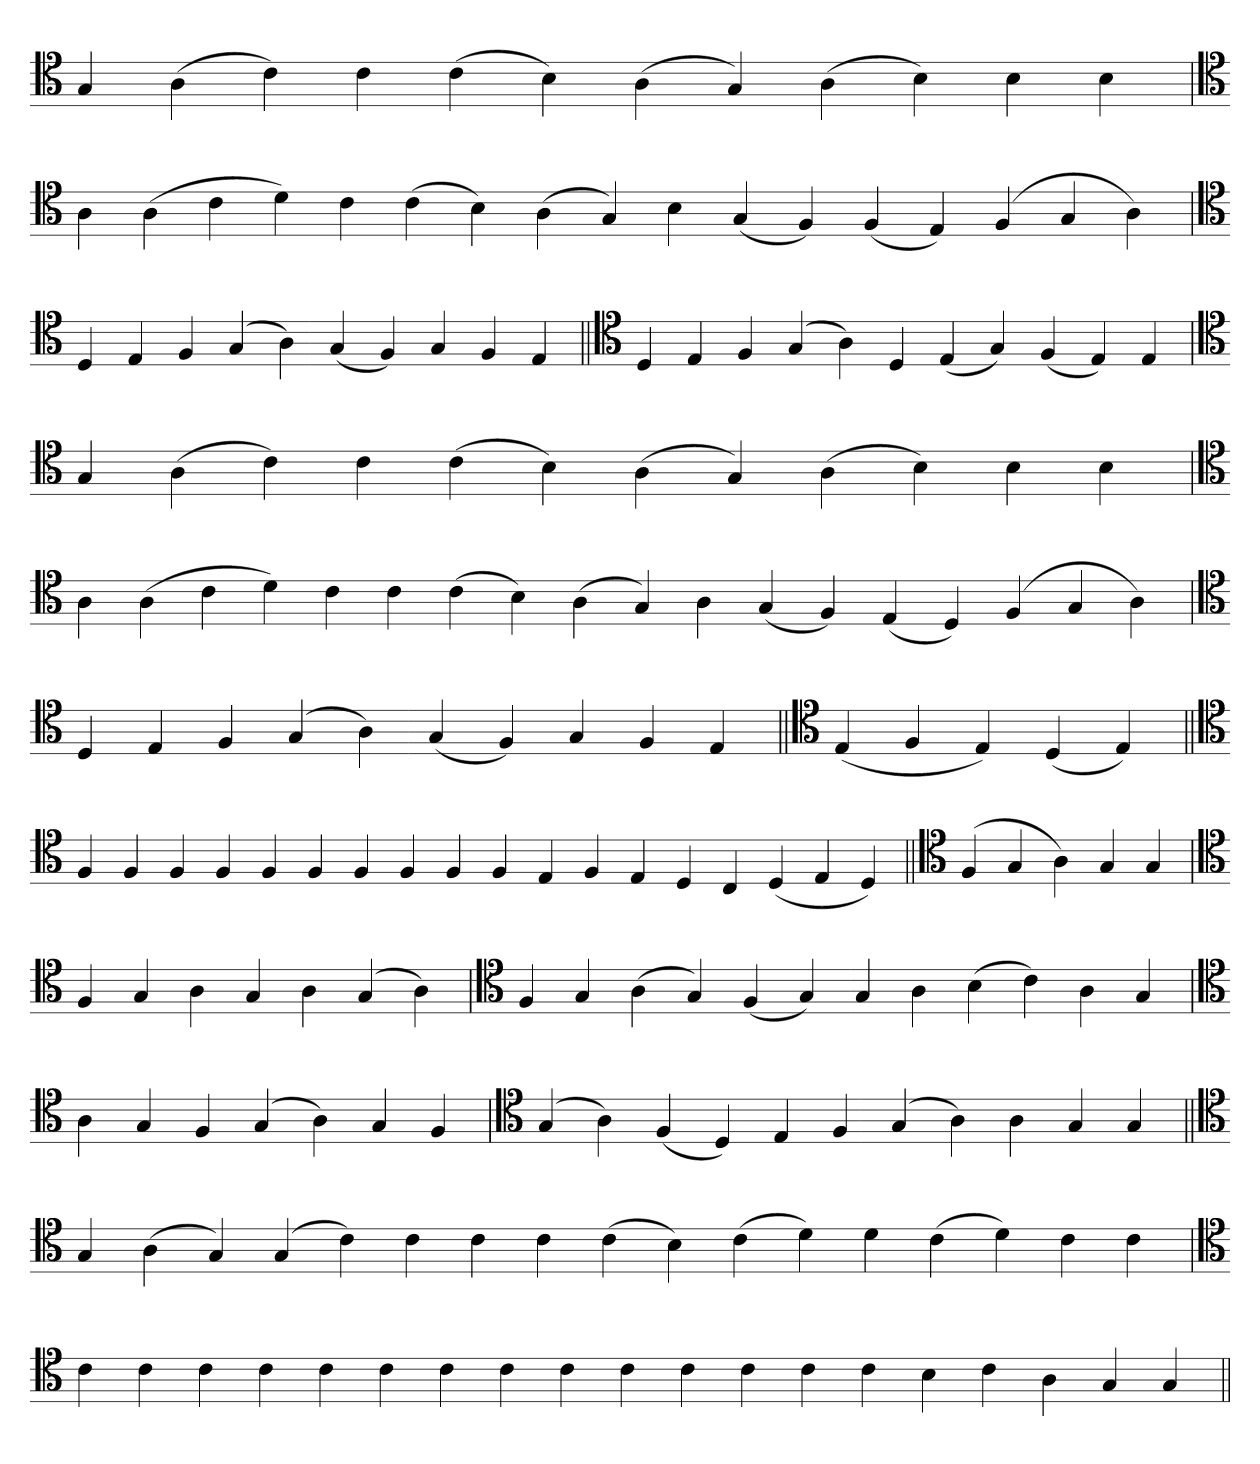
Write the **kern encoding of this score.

**kern
*part1
*staff1
*clefC4
=
4G
(4A
4c)
4c
(4c
4B)
(4A
4G)
(4A
4B)
4B
4B
=
*clefC4
4A
(4A
4c
4d)
4c
(4c
4B)
(4A
4G)
4B
(4G
4F)
(4F
4E)
(4F
4G
4A)
='
*clefC4
4D
4E
4F
(4G
4A)
(4G
4F)
4G
4F
4E
=||
*clefC4
4D
4E
4F
(4G
4A)
4D
(4E
4G)
(4F
4E)
4E
='
*clefC4
4G
(4A
4c)
4c
(4c
4B)
(4A
4G)
(4A
4B)
4B
4B
=
*clefC4
4A
(4A
4c
4d)
4c
4c
(4c
4B)
(4A
4G)
4A
(4G
4F)
(4E
4D)
(4F
4G
4A)
='
*clefC4
4D
4E
4F
(4G
4A)
(4G
4F)
4G
4F
4E
=||
*clefC4
(4E
4F
4E)
(4D
4E)
=||
*clefC4
4F
4F
4F
4F
4F
4F
4F
4F
4F
4F
4E
4F
4E
4D
4C
(4D
4E
4D)
=||
*clefC4
(4F
4G
4A)
4G
4G
=`
*clefC4
4F
4G
4A
4G
4A
(4G
4A)
='
*clefC4
4F
4G
(4A
4G)
(4F
4G)
4G
4A
(4B
4c)
4A
4G
=`
*clefC4
4A
4G
4F
(4G
4A)
4G
4F
='
*clefC4
(4G
4A)
(4F
4D)
4E
4F
(4G
4A)
4A
4G
4G
=||
*clefC4
4G
(4A
4G)
(4G
4c)
4c
4c
4c
(4c
4B)
(4c
4d)
4d
(4c
4d)
4c
4c
=
*clefC4
4c
4c
4c
4c
4c
4c
4c
4c
4c
4c
4c
4c
4c
4c
4B
4c
4A
4G
4G
=||
*-
